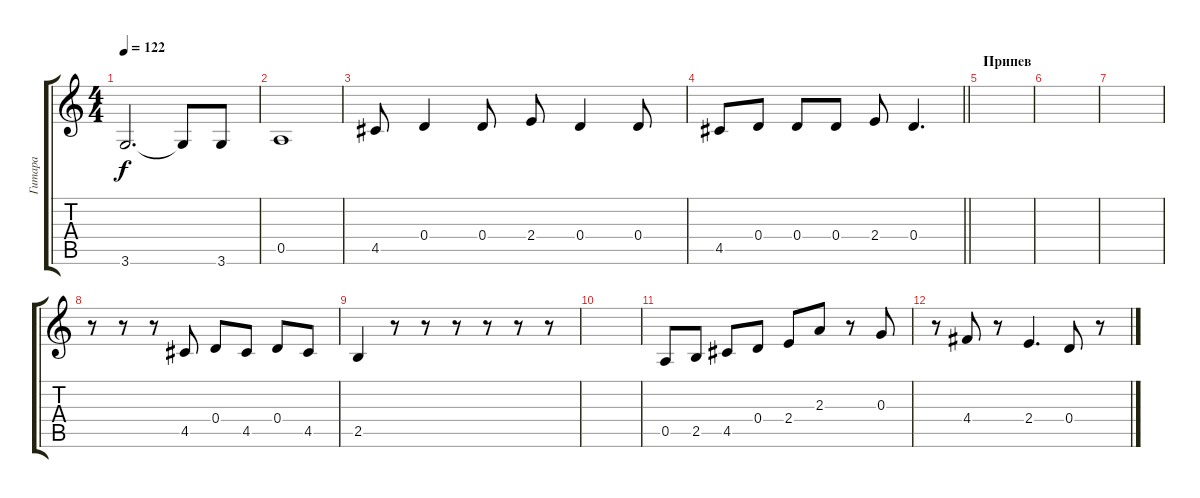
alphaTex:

\track ("Гитара" "Гитара") {instrument electricguitarclean}
\staff {score tabs}
\tuning (E4 B3 G3 D3 A2 E2) {hide}
\ts (4 4)
\tempo 122
\clef g2
\ks c
3.6.2{d dy f} 3.6{t}.8 3.6.8 |
0.5.1 |
4.5.8 0.4.4 0.4.8 2.4.8 0.4.4 0.4.8 |
\barLineRight lightlight
4.5.8 0.4.8 0.4.8 0.4.8 2.4.8 0.4.4{d} |
\section ("" "Припев")
|
|
|
r.8 r.8 r.8 4.5.8 0.4.8 4.5.8 0.4.8 4.5.8 |
2.5.4 r.8 r.8 r.8 r.8 r.8 r.8 |
|
0.5.8 2.5.8 4.5.8 0.4.8 2.4.8 2.3.8 r.8 0.3.8 |
r.8 4.4.8 r.8 2.4.4{d} 0.4.8 r.8
